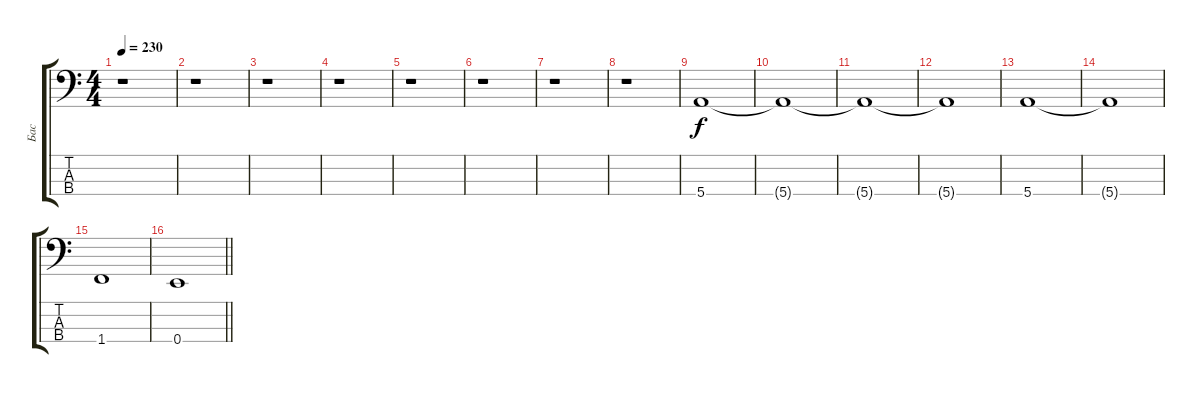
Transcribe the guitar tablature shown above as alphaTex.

\track ("Бас" "Бас") {instrument electricbassfinger}
\staff {score tabs}
\tuning (G2 D2 A1 E1) {hide}
\ts (4 4)
\tempo 230
\clef f4
\ks c
r.1{dy f} |
r.1 |
r.1 |
r.1 |
r.1 |
r.1 |
r.1 |
r.1 |
5.4.1 |
5.4{t}.1 |
5.4{t}.1 |
5.4{t}.1 |
5.4.1 |
5.4{t}.1 |
1.4.1 |
\barLineRight lightlight
0.4.1
